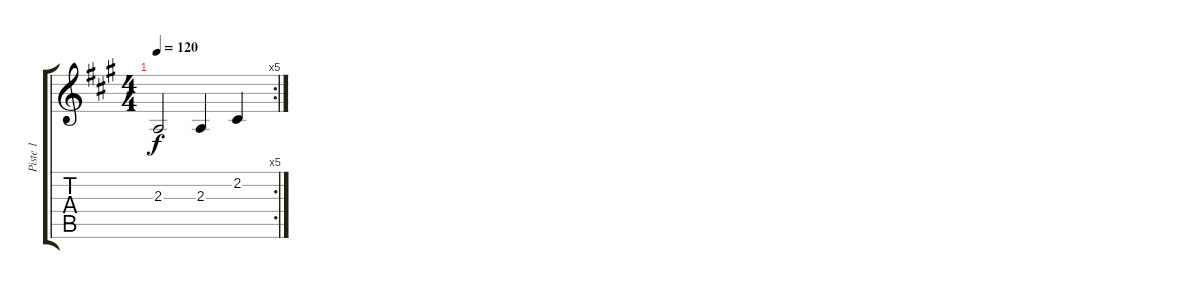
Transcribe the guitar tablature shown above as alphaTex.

\track ("Piste 1" "Piste 1") {instrument flute}
\staff {score tabs}
\tuning (E4 B3 G3 D3 A2 E2) {hide}
\rc 5
\ts (4 4)
\tempo 120
\clef g2
\ks a
2.3{t}.2{dy f} 2.3.4 2.2.4
